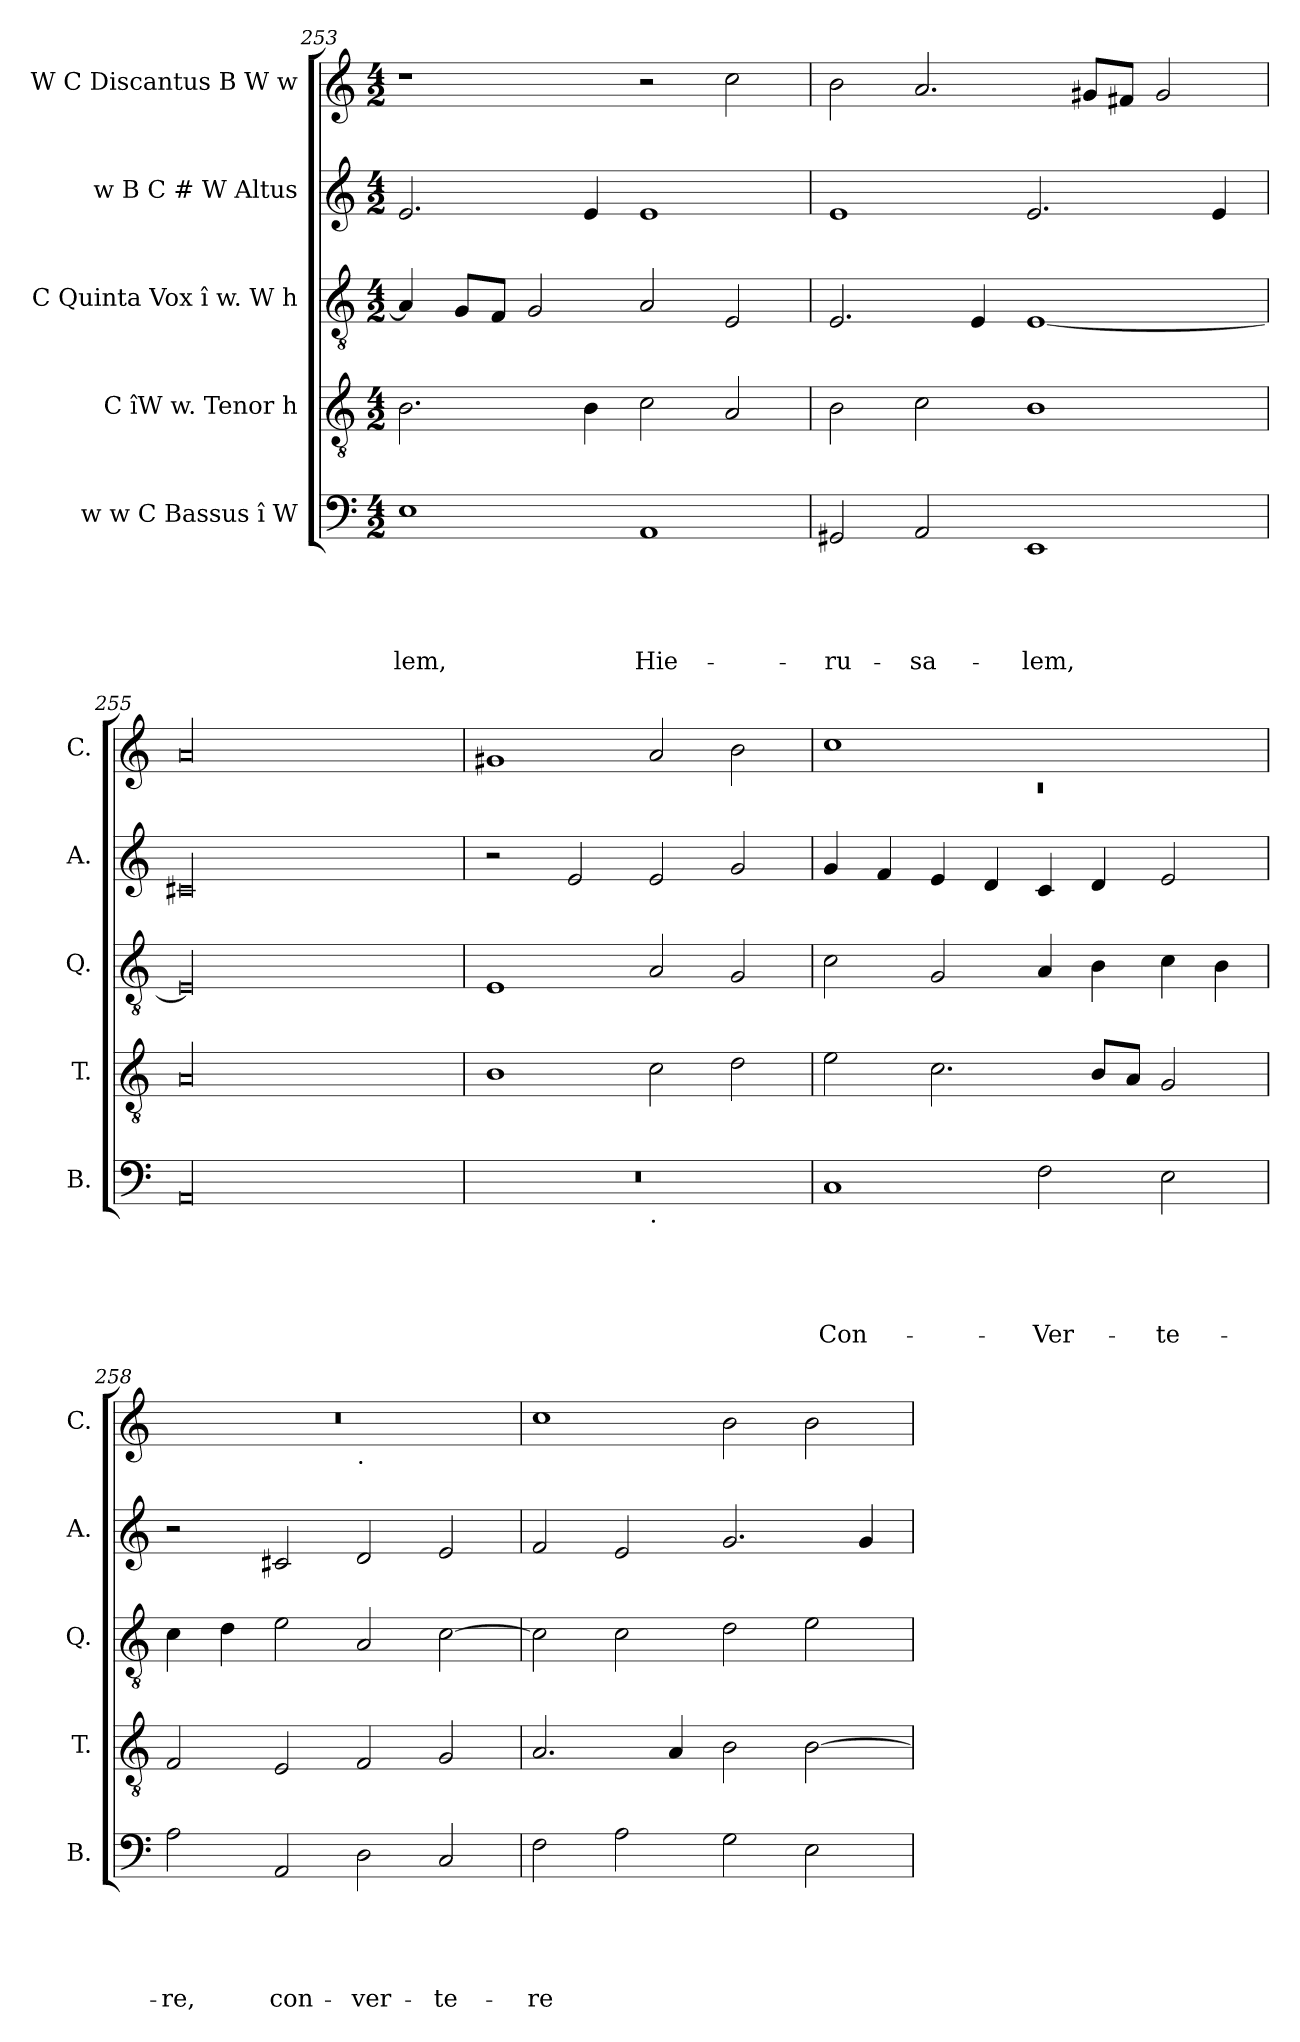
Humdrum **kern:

**kern	**text	**text	**text	**text	**text	**kern	**kern	**kern	**kern
*part5	*part5	*part5	*part5	*part5	*part5	*part4	*part3	*part2	*part1
*staff5	*staff5	*staff5	*staff5	*staff5	*staff5	*staff4	*staff3	*staff2	*staff1
*I"w w C Bassus î W	*	*	*	*	*	*I"C îW w. Tenor h	*I"C Quinta Vox î w. W h	*I"w B C # W Altus	*I"W C Discantus B W w
*I'B.	*	*	*	*	*	*I'T.	*I'Q.	*I'A.	*I'C.
!!LO:PB:g=z
*clefF4	*	*	*	*	*	*clefGv2	*clefGv2	*clefG2	*clefG2
*k[]	*	*	*	*	*	*k[]	*k[]	*k[]	*k[]
*C:	*	*	*	*	*	*C:	*C:	*C:	*C:
*M4/2	*	*	*	*	*	*M4/2	*M4/2	*M4/2	*M4/2
=253	=253	=253	=253	=253	=253	=253	=253	=253	=253
!	!	!	!	!	!LO:LY:b	!	!	!	!
1E	.	.	.	.	-lem,	2.B\	4A/]	2.e/	1r
.	.	.	.	.	.	.	8G/L	.	.
.	.	.	.	.	.	.	8F/J	.	.
.	.	.	.	.	.	.	2G/	.	.
.	.	.	.	.	.	4B\	.	4e/	.
!	!	!	!	!	!LO:LY:b	!	!	!	!
1AA	.	.	.	.	Hie-	2c\	2A/	1e	2r
.	.	.	.	.	.	2A/	2E/	.	2cc\
=254	=254	=254	=254	=254	=254	=254	=254	=254	=254
!	!	!	!	!	!LO:LY:b	!	!	!	!
2GG#X/	.	.	.	.	-ru-	2B\	2.E/	1e	2b\
!	!	!	!	!	!LO:LY:b	!	!	!	!
2AA/	.	.	.	.	-sa-	2c\	.	.	2.a/
.	.	.	.	.	.	.	4E/	.	.
!	!	!	!	!	!LO:LY:b	!	!	!	!
1EE	.	.	.	.	-lem,	1B	[<1E	2.e/	.
.	.	.	.	.	.	.	.	.	8g#/L
.	.	.	.	.	.	.	.	.	8f#/J
.	.	.	.	.	.	.	.	.	2g#/
.	.	.	.	.	.	.	.	4e/	.
=255	=255	=255	=255	=255	=255	=255	=255	=255	=255
00AA	.	.	.	.	.	00A	00E]	00c#X	00a
!!LO:LB:g=z
=256	=256	=256	=256	=256	=256	=256	=256	=256	=256
*^	*	*	*	*	*	*	*	*	*
0r	1ryy	.	.	.	.	.	1B	1E	2r	1g#X
.	.	.	.	.	.	.	.	.	2e/	.
!	!LO:TX:b:t=.	!	!	!	!	!	!	!	!	!
.	1ryy	.	.	.	.	.	2c\	2A/	2e/	2a/
.	.	.	.	.	.	.	2d\	2G/	2g/	2b\
=257	=257	=257	=257	=257	=257	=257	=257	=257	=257	=257
*	*	*	*	*	*	*	*	*	*	*^
!	!	!	!	!	!	!LO:LY:b	!	!	!	!	!LO:N:vis=1
*v	*v	*	*	*	*	*	*	*	*	*	*
1C	.	.	.	.	Con-	2e\	2c\	4g/	1cc	0rc
.	.	.	.	.	.	.	.	4f/	.	.
.	.	.	.	.	.	2.c\	2G/	4e/	.	.
.	.	.	.	.	.	.	.	4d/	.	.
!	!	!	!	!	!LO:LY:b	!	!	!	!	!
2F\	.	.	.	.	-Ver-	.	4A/	4c/	1ryy	.
.	.	.	.	.	.	8B/L	4B\	4d/	.	.
.	.	.	.	.	.	8A/J	.	.	.	.
!	!	!	!	!	!LO:LY:b	!	!	!	!	!
2E\	.	.	.	.	-te-	2G/	4c\	2e/	.	.
.	.	.	.	.	.	.	4B\	.	.	.
=258	=258	=258	=258	=258	=258	=258	=258	=258	=258	=258
!	!	!	!	!	!LO:LY:b	!	!	!	!	!
2A\	.	.	.	.	-re,	2F/	4c\	2r	0r	1ryy
.	.	.	.	.	.	.	4d\	.	.	.
!	!	!	!	!	!LO:LY:b	!	!	!	!	!
2AA/	.	.	.	.	con-	2E/	2e\	2c#X/	.	.
!	!	!	!	!	!	!	!	!	!	!LO:TX:b:t=.
!	!	!	!	!	!LO:LY:b	!	!	!	!	!
2D\	.	.	.	.	-ver-	2F/	2A/	2d/	.	1ryy
!	!	!	!	!	!LO:LY:b	!	!	!	!	!
2C/	.	.	.	.	-te-	2G/	[>2c\	2e/	.	.
=259	=259	=259	=259	=259	=259	=259	=259	=259	=259	=259
!	!	!	!	!	!LO:LY:b	!	!	!	!	!
*	*	*	*	*	*	*	*	*	*v	*v
2F\	.	.	.	.	-re	2.A/	2c\]	2f/	1cc
2A\	.	.	.	.	.	.	2c\	2e/	.
.	.	.	.	.	.	4A/	.	.	.
2G\	.	.	.	.	.	2B\	2d\	2.g/	2b\
2E\	.	.	.	.	.	[<2B\	2e\	.	2b\
.	.	.	.	.	.	.	.	4g/	.
=	=	=	=	=	=	=	=	=	=
*-	*-	*-	*-	*-	*-	*-	*-	*-	*-
